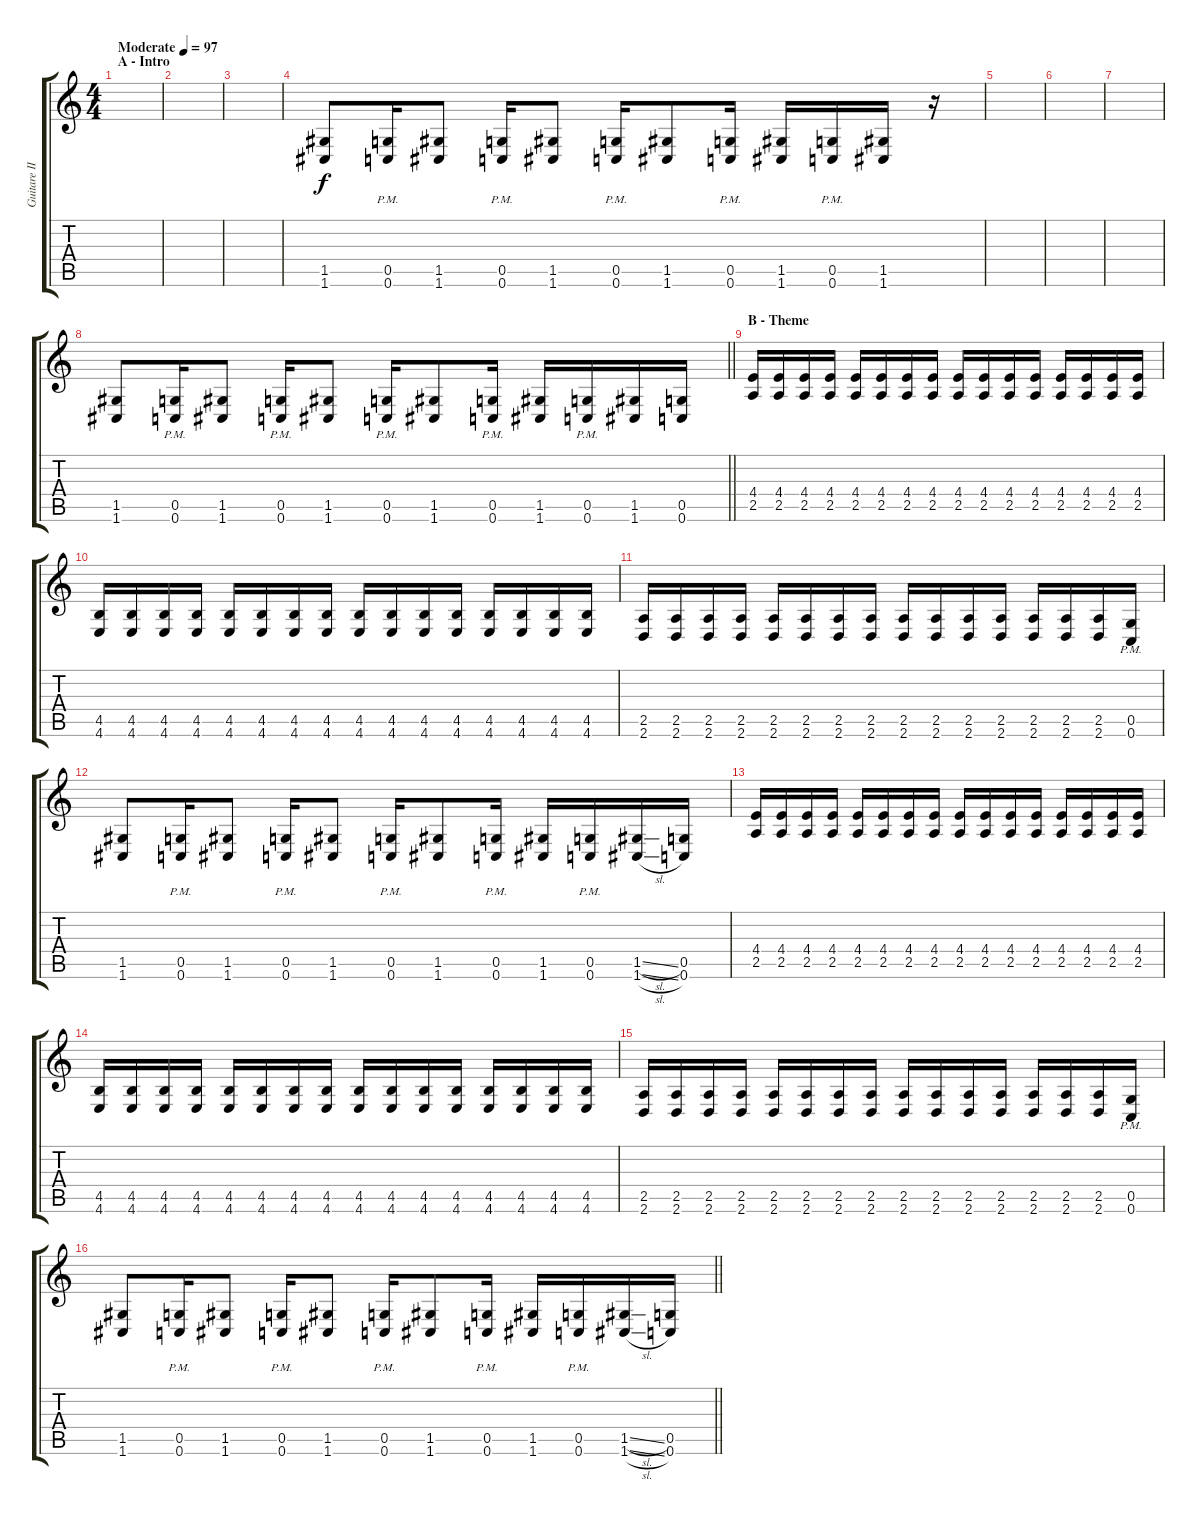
\track ("Guitare II" "Guitare II") {instrument distortionguitar}
\staff {score tabs}
\tuning (D4 A3 F3 C3 G2 C2) {hide}
\ts (4 4)
\section ("" "A - Intro")
\tempo (97 "Moderate")
\clef g2
\ks c
|
|
|
(1.5 1.6).8 (0.5{pm} 0.6{pm}).16 (1.5 1.6).8 (0.5{pm} 0.6{pm}).16 (1.5 1.6).8 (0.5{pm} 0.6{pm}).16 (1.5 1.6).8 (0.5{pm} 0.6{pm}).16 (1.5 1.6).16 (0.5{pm} 0.6{pm}).16 (1.5 1.6).16 r.16 |
|
|
|
\barLineRight lightlight
(1.5 1.6).8 (0.5{pm} 0.6{pm}).16 (1.5 1.6).8 (0.5{pm} 0.6{pm}).16 (1.5 1.6).8 (0.5{pm} 0.6{pm}).16 (1.5 1.6).8 (0.5{pm} 0.6{pm}).16 (1.5 1.6).16 (0.5{pm} 0.6{pm}).16 (1.5 1.6).16 (0.5 0.6).16 |
\section ("" "B - Theme")
(4.4 2.5).16 (4.4 2.5).16 (4.4 2.5).16 (4.4 2.5).16 (4.4 2.5).16 (4.4 2.5).16 (4.4 2.5).16 (4.4 2.5).16 (4.4 2.5).16 (4.4 2.5).16 (4.4 2.5).16 (4.4 2.5).16 (4.4 2.5).16 (4.4 2.5).16 (4.4 2.5).16 (4.4 2.5).16 |
(4.5 4.6).16 (4.5 4.6).16 (4.5 4.6).16 (4.5 4.6).16 (4.5 4.6).16 (4.5 4.6).16 (4.5 4.6).16 (4.5 4.6).16 (4.5 4.6).16 (4.5 4.6).16 (4.5 4.6).16 (4.5 4.6).16 (4.5 4.6).16 (4.5 4.6).16 (4.5 4.6).16 (4.5 4.6).16 |
(2.5 2.6).16 (2.5 2.6).16 (2.5 2.6).16 (2.5 2.6).16 (2.5 2.6).16 (2.5 2.6).16 (2.5 2.6).16 (2.5 2.6).16 (2.5 2.6).16 (2.5 2.6).16 (2.5 2.6).16 (2.5 2.6).16 (2.5 2.6).16 (2.5 2.6).16 (2.5 2.6).16 (0.5{pm} 0.6{pm}).16 |
(1.5 1.6).8 (0.5{pm} 0.6{pm}).16 (1.5 1.6).8 (0.5{pm} 0.6{pm}).16 (1.5 1.6).8 (0.5{pm} 0.6{pm}).16 (1.5 1.6).8 (0.5{pm} 0.6{pm}).16 (1.5 1.6).16 (0.5{pm} 0.6{pm}).16 (1.5{sl} 1.6{sl}).16 (0.5 0.6).16 |
(4.4 2.5).16 (4.4 2.5).16 (4.4 2.5).16 (4.4 2.5).16 (4.4 2.5).16 (4.4 2.5).16 (4.4 2.5).16 (4.4 2.5).16 (4.4 2.5).16 (4.4 2.5).16 (4.4 2.5).16 (4.4 2.5).16 (4.4 2.5).16 (4.4 2.5).16 (4.4 2.5).16 (4.4 2.5).16 |
(4.5 4.6).16 (4.5 4.6).16 (4.5 4.6).16 (4.5 4.6).16 (4.5 4.6).16 (4.5 4.6).16 (4.5 4.6).16 (4.5 4.6).16 (4.5 4.6).16 (4.5 4.6).16 (4.5 4.6).16 (4.5 4.6).16 (4.5 4.6).16 (4.5 4.6).16 (4.5 4.6).16 (4.5 4.6).16 |
(2.5 2.6).16 (2.5 2.6).16 (2.5 2.6).16 (2.5 2.6).16 (2.5 2.6).16 (2.5 2.6).16 (2.5 2.6).16 (2.5 2.6).16 (2.5 2.6).16 (2.5 2.6).16 (2.5 2.6).16 (2.5 2.6).16 (2.5 2.6).16 (2.5 2.6).16 (2.5 2.6).16 (0.5{pm} 0.6{pm}).16 |
\barLineRight lightlight
(1.5 1.6).8 (0.5{pm} 0.6{pm}).16 (1.5 1.6).8 (0.5{pm} 0.6{pm}).16 (1.5 1.6).8 (0.5{pm} 0.6{pm}).16 (1.5 1.6).8 (0.5{pm} 0.6{pm}).16 (1.5 1.6).16 (0.5{pm} 0.6{pm}).16 (1.5{sl} 1.6{sl}).16 (0.5 0.6).16
